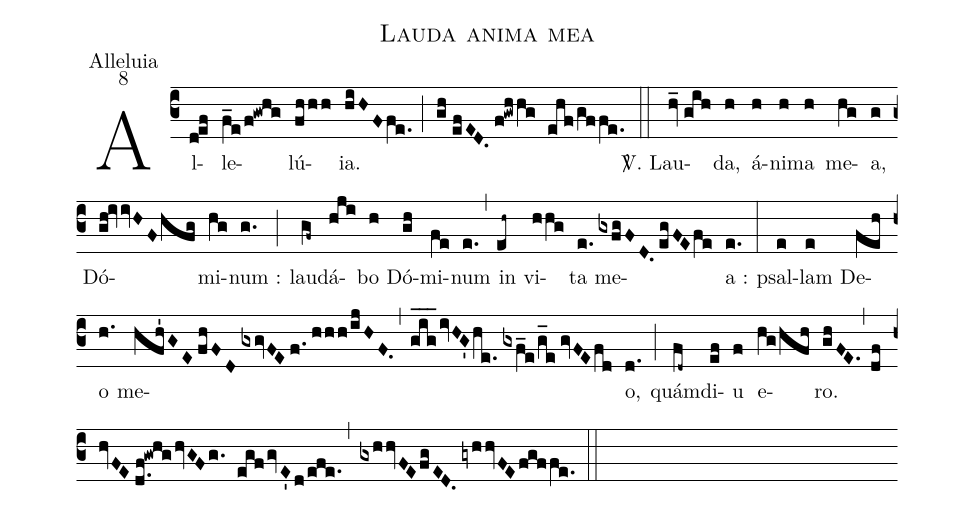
name:Lauda anima mea;
office-part:Alleluia;
mode:8;
%%
(c3)Al(d!ef)le(f_e/f!gwhg)lú(fh/hh)ia.(hi/HF/fe.) (;) (gh//ef/ED.//f!gwh/hg////ehf/gf/fe.) (::)
<sp>V/</sp>. Lau(hv_//gih)da,(h) á(h)ni(h)ma(h) me(hg)a,(g) Dó(gh!ivivHF/hfg)mi(hg)num :(g.) (;) lau(gf~)dá(hji)bo(h) Dó(gh)mi(fe)num(e.) (,) in(eh~) vi(h/hg)ta(e.) me(gxfg/FD.//eg/FE/fe)a :(e.) (:) psal(e)lam(e) De(feh)o(h.) me(hfh'/GE//fh/FD//gxgvFE//f.//hhh/ij/HF.,gig___/ivHG'/he.//gxf_e/g_e//gvFE/fd)o,(d.) (;) quám(fd~)di(ef)u(f) e(hg/hfh)ro.(gh/FE.,df/hvFE//d.f!gwhg/hvGF/g.////egf/gvE'd/efe.,gxh/hvFE/fg/ED.//gyh/hvFE/fgf/fe.) (::)
